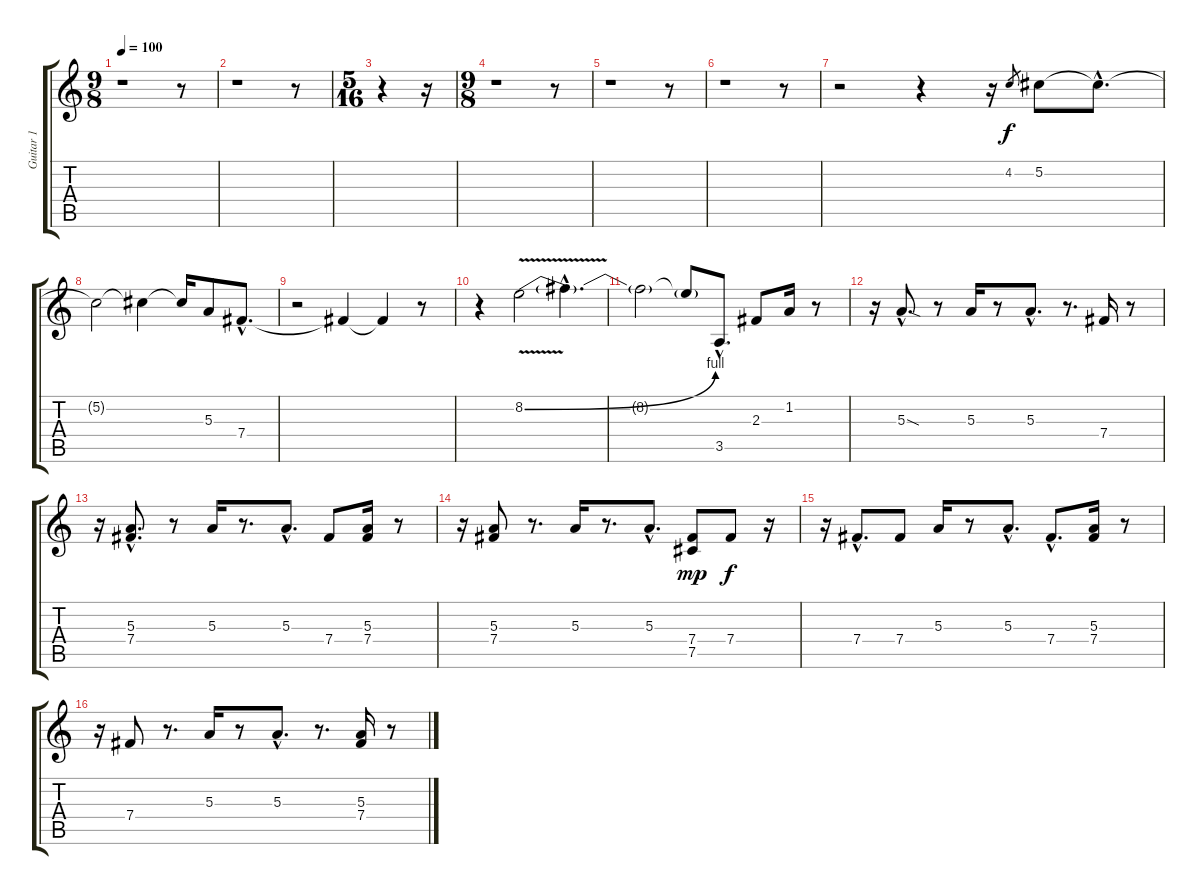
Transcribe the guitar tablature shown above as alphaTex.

\track ("Guitar 1" "Guitar 1") {instrument acousticguitarsteel}
\staff {score tabs}
\tuning (Db4 Ab3 E3 B2 Gb2 Db2) {hide}
\ts (9 8)
\tempo 100
\clef g2
\ks c
r.1{dy f instrument acousticguitarsteel} r.8 |
r.1 r.8 |
\ts (5 16)
r.4 r.16 |
\ts (9 8)
r.1 r.8 |
r.1 r.8 |
r.1 r.8 |
r.2 r.4 r.16 4.2.8{gr} 5.2.8 5.2{hac t}.8{d} |
5.2{t}.2 5.2{t}.4 5.2{t}.16 5.3.8{instrument electricguitarjazz} 7.4{hac}.8{d} |
r.2 7.4{t}.4 7.4{t}.4 r.8 |
r.4 8.2{be (bend 0 0 60 4) v}.2{instrument acousticguitarsteel} 8.2{hac t}.4{d} |
8.2{t}.2 8.2{t}.8 3.5{hac}.8{d instrument electricguitarjazz} 2.3.8 1.2.16 r.8 |
r.16 5.3{sod hac}.8{d} r.8 5.3.16 r.8 5.3{hac}.8{d} r.8{d} 7.4.16 r.8 |
r.16 (5.3{hac} 7.4{hac}).8{d} r.8 5.3.16 r.8{d} 5.3{hac}.8{d} 7.4.8 (5.3 7.4).16 r.8 |
r.16 (5.3 7.4).8 r.8{d} 5.3.16 r.8{d} 5.3{hac}.8{d} (7.4 7.5).8{dy mp} 7.4.8{dy f} r.16 |
r.16 7.4{hac}.8{d} 7.4.8 5.3.16 r.8 5.3{hac}.8{d} 7.4{hac}.8{d} (5.3 7.4).16 r.8 |
r.16 7.4.8 r.8{d} 5.3.16 r.8 5.3{hac}.8{d} r.8{d} (5.3 7.4).16 r.8
